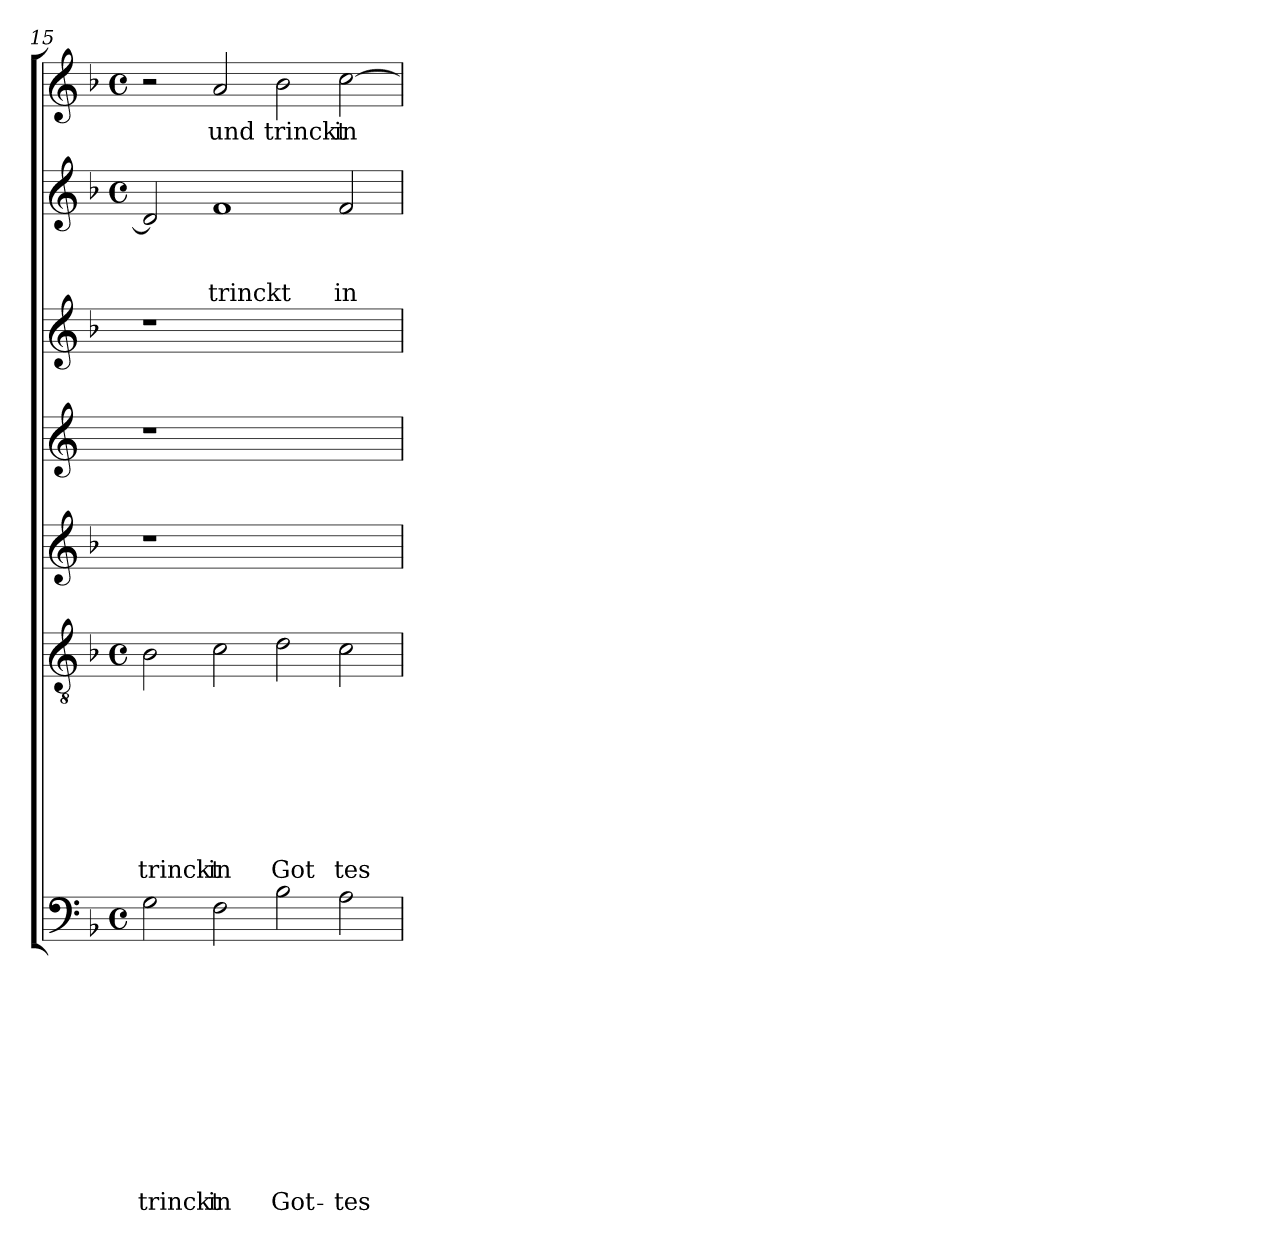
**kern	**text	**text	**text	**text	**text	**text	**text	**text	**text	**text	**text	**kern	**text	**text	**text	**text	**text	**text	**text	**text	**kern	**kern	**kern	**kern	**text	**text	**text	**kern	**text
*part7	*part7	*part7	*part7	*part7	*part7	*part7	*part7	*part7	*part7	*part7	*part7	*part6	*part6	*part6	*part6	*part6	*part6	*part6	*part6	*part6	*part5	*part4	*part3	*part2	*part2	*part2	*part2	*part1	*part1
*staff7	*staff7	*staff7	*staff7	*staff7	*staff7	*staff7	*staff7	*staff7	*staff7	*staff7	*staff7	*staff6	*staff6	*staff6	*staff6	*staff6	*staff6	*staff6	*staff6	*staff6	*staff5	*staff4	*staff3	*staff2	*staff2	*staff2	*staff2	*staff1	*staff1
*clefF4	*	*	*	*	*	*	*	*	*	*	*	*clefGv2	*	*	*	*	*	*	*	*	*clefG2	*clefG2	*clefG2	*clefG2	*	*	*	*clefG2	*
*	*	*	*	*	*	*	*	*	*	*	*	*	*	*	*	*	*	*	*	*	*	*ITrd-3c-5	*	*	*	*	*	*	*
*k[b-]	*	*	*	*	*	*	*	*	*	*	*	*k[b-]	*	*	*	*	*	*	*	*	*k[b-]	*k[b-]	*k[b-]	*k[b-]	*	*	*	*k[b-]	*
*F:	*	*	*	*	*	*	*	*	*	*	*	*F:	*	*	*	*	*	*	*	*	*F:	*F:	*F:	*F:	*	*	*	*F:	*
*M4/4	*	*	*	*	*	*	*	*	*	*	*	*M4/4	*	*	*	*	*	*	*	*	*	*	*	*M4/4	*	*	*	*M4/4	*
*met(c)	*	*	*	*	*	*	*	*	*	*	*	*met(c)	*	*	*	*	*	*	*	*	*	*	*	*met(c)	*	*	*	*met(c)	*
=15	=15	=15	=15	=15	=15	=15	=15	=15	=15	=15	=15	=15	=15	=15	=15	=15	=15	=15	=15	=15	=15	=15	=15	=15	=15	=15	=15	=15	=15
!	!	!	!	!	!	!	!	!	!	!	!LO:LY:b	!	!	!	!	!	!	!	!	!LO:LY:b	!	!	!	!	!	!	!	!	!
2G\	.	.	.	.	.	.	.	.	.	.	trinckt	2B-\	.	.	.	.	.	.	.	trinckt	1r	1r	1r	2d/]	.	.	.	2r	.
!	!	!	!	!	!	!	!	!	!	!	!LO:LY:b	!	!	!	!	!	!	!	!	!LO:LY:b	!	!	!	!	!	!	!LO:LY:b	!	!LO:LY:b
2F\	.	.	.	.	.	.	.	.	.	.	in	2c\	.	.	.	.	.	.	.	in	.	.	.	1f	.	.	trinckt	2a/	und
!	!	!	!	!	!	!	!	!	!	!	!LO:LY:b	!	!	!	!	!	!	!	!	!LO:LY:b	!	!	!	!	!	!	!	!	!LO:LY:b
2B-\	.	.	.	.	.	.	.	.	.	.	Got-	2d\	.	.	.	.	.	.	.	Got	1ryy	1ryy	1ryy	.	.	.	.	2b-\	trinckt
!	!	!	!	!	!	!	!	!	!	!	!LO:LY:b	!	!	!	!	!	!	!	!	!LO:LY:b	!	!	!	!	!	!	!LO:LY:b	!	!LO:LY:b
2A\	.	.	.	.	.	.	.	.	.	.	-tes	2c\	.	.	.	.	.	.	.	tes	.	.	.	2f/	.	.	in	[<2cc\	in
=	=	=	=	=	=	=	=	=	=	=	=	=	=	=	=	=	=	=	=	=	=	=	=	=	=	=	=	=	=
*-	*-	*-	*-	*-	*-	*-	*-	*-	*-	*-	*-	*-	*-	*-	*-	*-	*-	*-	*-	*-	*-	*-	*-	*-	*-	*-	*-	*-	*-
